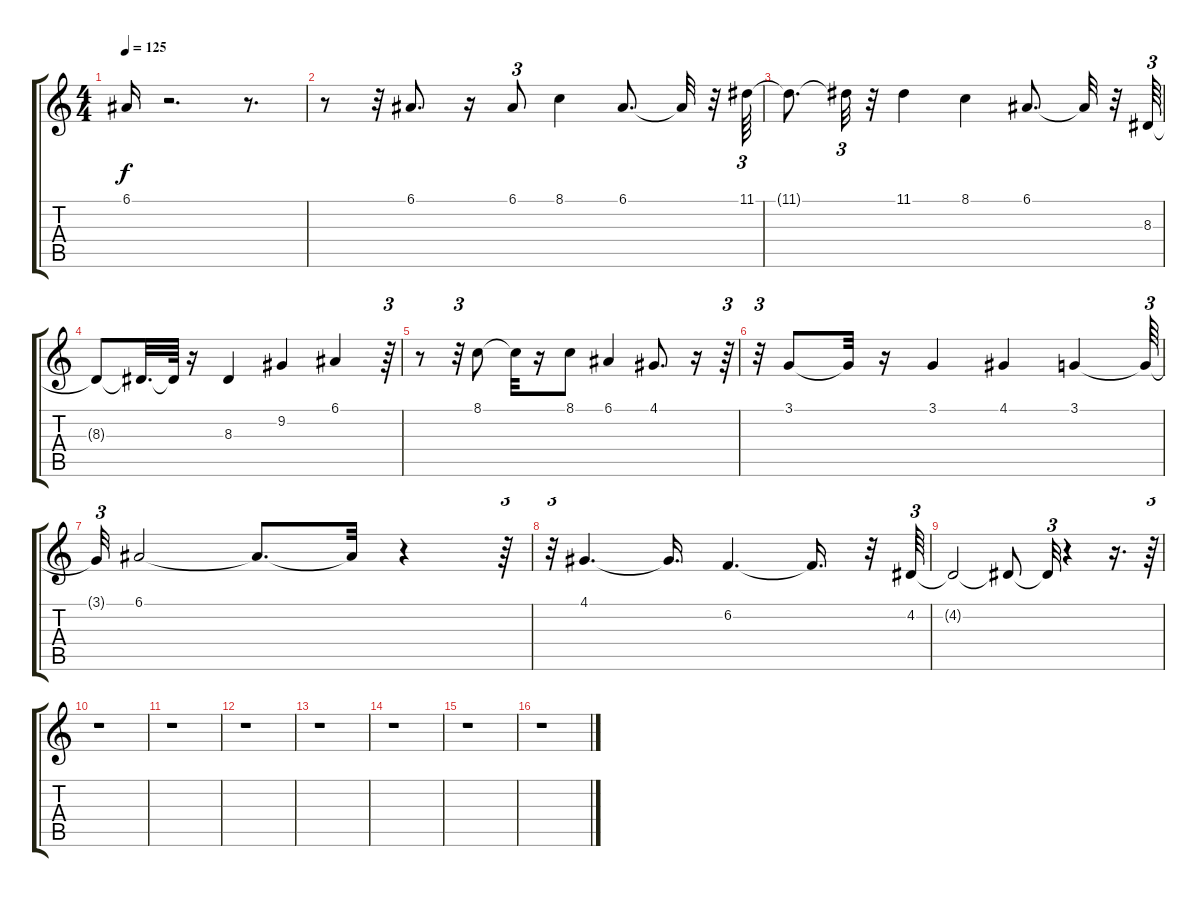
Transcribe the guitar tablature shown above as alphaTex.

\track "" {instrument flute}
\staff {score tabs}
\tuning (E4 B3 G3 D3 A2 E2) {hide}
\ts (4 4)
\tempo 125
\clef g2
\ks c
6.1{t}.16{dy f} r.2{d} r.8{d} |
r.8 r.32 6.1.8{d} r.16 6.1.8{tu (3 2)} 8.1.4 6.1.8{d} 6.1{t}.32 r.32 11.1.64{tu (3 2)} |
11.1{t}.8{d} 11.1{t}.32{tu (3 2)} r.32 11.1.4 8.1.4 6.1.8{d} 6.1{t}.32 r.32 8.3.64{tu (3 2)} |
8.3{t}.8 8.3{t}.32{d} 8.3{t}.64 r.16 8.3.4 9.2.4 6.1.4 r.64{tu (3 2)} |
r.8 r.32{tu (3 2)} 8.1.8 8.1{t}.32 r.16 8.1.8 6.1.4 4.1.8{d} r.16 r.64{tu (3 2)} |
r.32{tu (3 2)} 3.1.8 3.1{t}.32 r.16 3.1.4 4.1.4 3.1.4 3.1{t}.64{tu (3 2)} |
3.1{t}.32{tu (3 2)} 6.1.2 6.1{t}.8{d} 6.1{t}.32 r.4 r.64{tu (3 2)} |
r.32{tu (3 2)} 4.1.4{d} 4.1{t}.16{d} 6.2.4{d} 6.2{t}.16{d} r.32 4.2.64{tu (3 2)} |
4.2{t}.2 4.2{t}.8 4.2{t}.32{tu (3 2)} r.4 r.16{d} r.64{tu (3 2)} |
r.1 |
r.1 |
r.1 |
r.1 |
r.1 |
r.1 |
r.1
